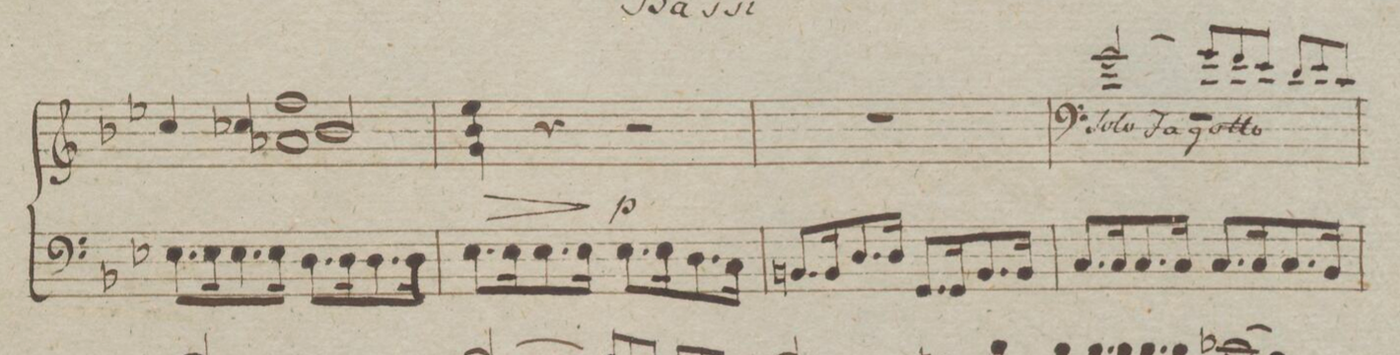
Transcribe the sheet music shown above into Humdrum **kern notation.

**kern	**dynam
*I"Organo	*
*clefF4	*
*k[b-e-]	*
*met(c)	*
*M4/4	*
8.E-\L	.
16E-\K	.
8.E-\	.
16E-\Jk	.
8.D\L	.
16D\K	.
8.D\	.
16D\Jk	.
=137	=137
8.E-\L	.
16E-\K	.
8.E-\	.
16E-\Jk	.
8.E-\L	.
16E-\K	.
8.D\	.
16C\Jk	.
=138	=138
8.BBn/L	.
16BB/K	.
8.D/	.
16D/Jk	.
8.GG/L	.
16GG/K	.
8.BB/	.
16BB/Jk	.
=139	=139
8.C/L	.
16C/K	.
8.C/	.
16C/Jk	.
8.C/L	.
16C/K	.
8.C/	.
16BB-/Jk	.
=140	=140
*-	*-
